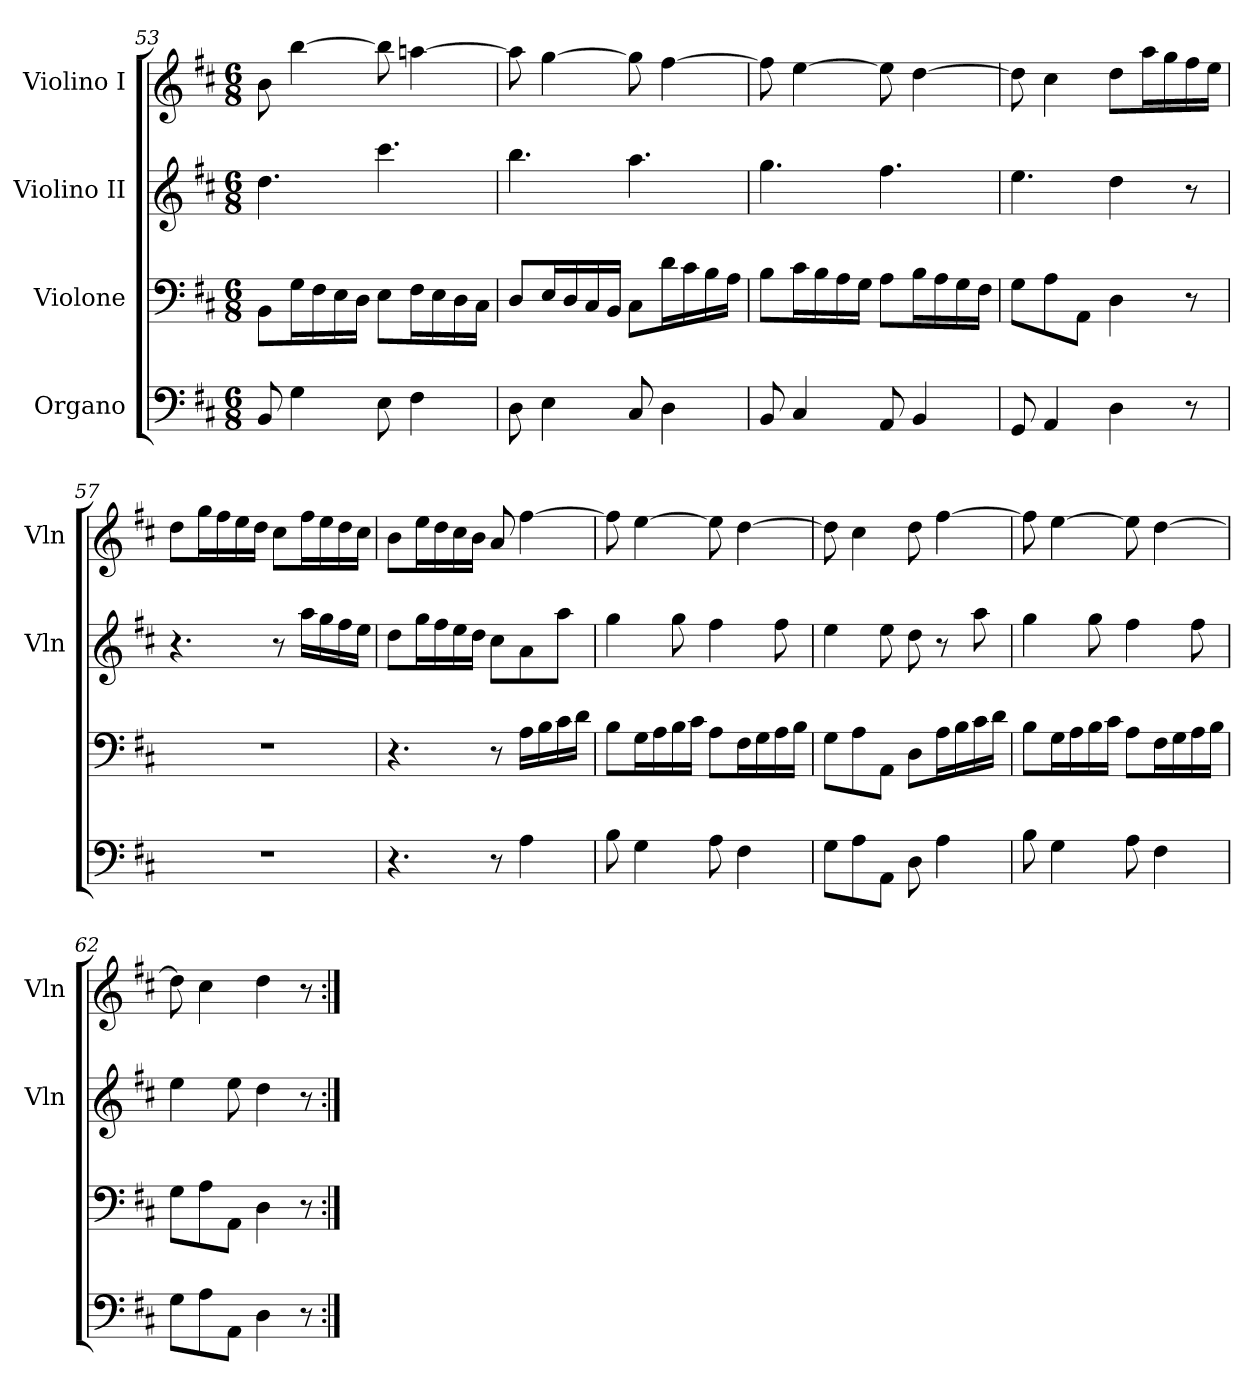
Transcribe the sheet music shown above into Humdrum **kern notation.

**kern	**kern	**kern	**kern
*part4	*part3	*part2	*part1
*staff4	*staff3	*staff2	*staff1
*I"Organo	*I"Violone	*I"Violino II	*I"Violino I
*	*	*I'Vln	*I'Vln
*clefF4	*clefF4	*clefG2	*clefG2
*k[f#c#]	*k[f#c#]	*k[f#c#]	*k[f#c#]
*D:	*D:	*D:	*D:
*M6/8	*M6/8	*M6/8	*M6/8
=53	=53	=53	=53
8BB	8BBL	4.dd	8b
4G	16GL	.	[4bb
.	16F#	.	.
.	16E	.	.
.	16DJJ	.	.
8E	8EL	4.ccc#	8bb]
4F#	16F#L	.	[4aan
.	16E	.	.
.	16D	.	.
.	16C#JJ	.	.
=54	=54	=54	=54
8D	8DL	4.bb	8aa]
4E	16EL	.	[4gg
.	16D	.	.
.	16C#	.	.
.	16BBJJ	.	.
8C#	8C#L	4.aa	8gg]
4D	16dL	.	[4ff#
.	16c#	.	.
.	16B	.	.
.	16AJJ	.	.
=55	=55	=55	=55
8BB	8BL	4.gg	8ff#]
4C#	16c#L	.	[4ee
.	16B	.	.
.	16A	.	.
.	16GJJ	.	.
8AA	8AL	4.ff#	8ee]
4BB	16BL	.	[4dd
.	16A	.	.
.	16G	.	.
.	16F#JJ	.	.
=56	=56	=56	=56
8GG	8GL	4.ee	8dd]
4AA	8A	.	4cc#
.	8AAJ	.	.
4D	4D	4dd	8ddL
.	.	.	16aaL
.	.	.	16gg
8r	8r	8r	16ff#
.	.	.	16eeJJ
=57	=57	=57	=57
2.r	2.r	4.r	8ddL
.	.	.	16ggL
.	.	.	16ff#
.	.	.	16ee
.	.	.	16ddJJ
.	.	8r	8cc#L
.	.	16aaLL	16ff#L
.	.	16gg	16ee
.	.	16ff#	16dd
.	.	16eeJJ	16cc#JJ
=58	=58	=58	=58
4.r	4.r	8ddL	8bL
.	.	16ggL	16eeL
.	.	16ff#	16dd
.	.	16ee	16cc#
.	.	16ddJJ	16bJJ
8r	8r	8cc#L	8a
4A	16ALL	8a	[4ff#
.	16B	.	.
.	16c#	8aaJ	.
.	16dJJ	.	.
=59	=59	=59	=59
8B	8BL	4gg	8ff#]
4G	16GL	.	[4ee
.	16A	.	.
.	16B	8gg	.
.	16c#JJ	.	.
8A	8AL	4ff#	8ee]
4F#	16F#L	.	[4dd
.	16G	.	.
.	16A	8ff#	.
.	16BJJ	.	.
=60	=60	=60	=60
8GL	8GL	4ee	8dd]
8A	8A	.	4cc#
8AAJ	8AAJ	8ee	.
8D	8DL	8dd	8dd
4A	16AL	8r	[4ff#
.	16B	.	.
.	16c#	8aa	.
.	16dJJ	.	.
=61	=61	=61	=61
8B	8BL	4gg	8ff#]
4G	16GL	.	[4ee
.	16A	.	.
.	16B	8gg	.
.	16c#JJ	.	.
8A	8AL	4ff#	8ee]
4F#	16F#L	.	[4dd
.	16G	.	.
.	16A	8ff#	.
.	16BJJ	.	.
=62	=62	=62	=62
8GL	8GL	4ee	8dd]
8A	8A	.	4cc#
8AAJ	8AAJ	8ee	.
4D	4D	4dd	4dd
8r	8r	8r	8r
=:|!	=:|!	=:|!	=:|!
*-	*-	*-	*-
